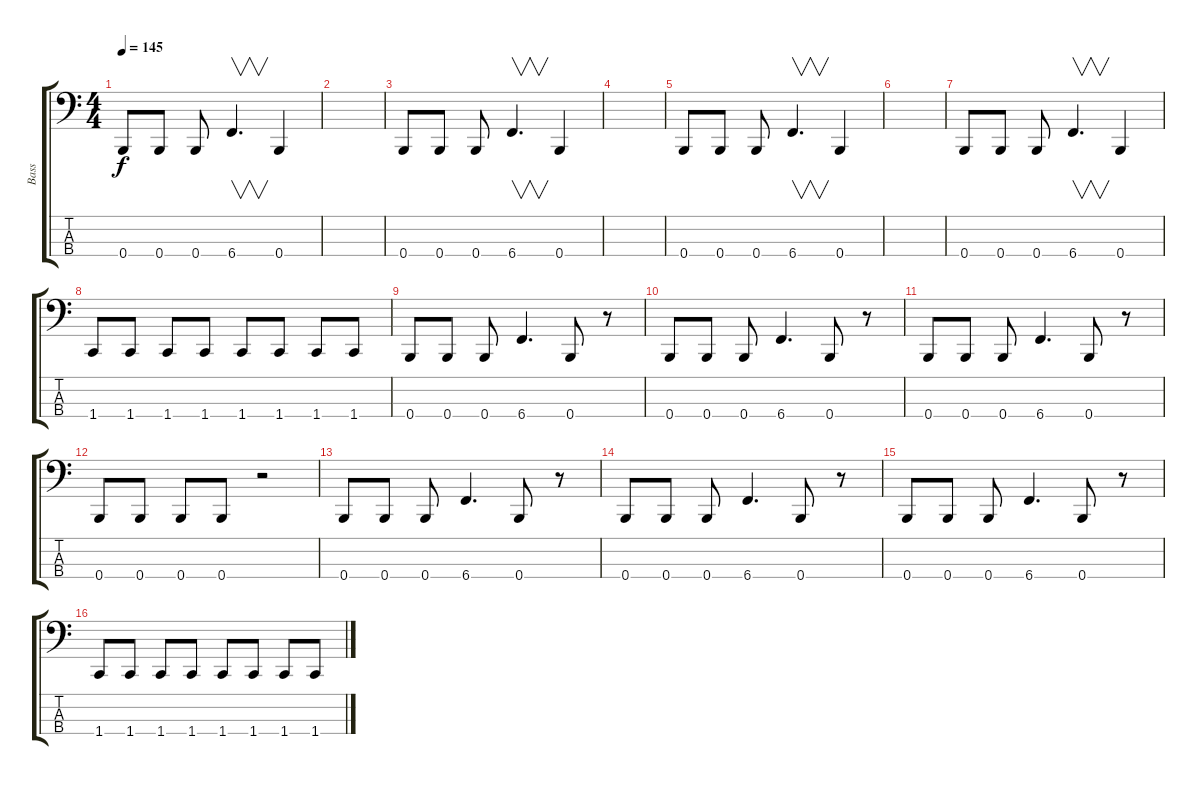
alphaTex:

\track ("Bass" "Bass") {instrument electricbassfinger}
\staff {score tabs}
\tuning (E2 B1 Gb1 B0) {hide}
\ts (4 4)
\tempo 145
\clef f4
\ks c
0.4.8{dy f} 0.4.8 0.4.8 6.4.4{v d} 0.4.4 |
|
0.4.8 0.4.8 0.4.8 6.4.4{v d} 0.4.4 |
|
0.4.8 0.4.8 0.4.8 6.4.4{v d} 0.4.4 |
|
0.4.8 0.4.8 0.4.8 6.4.4{v d} 0.4.4 |
1.4.8 1.4.8 1.4.8 1.4.8 1.4.8 1.4.8 1.4.8 1.4.8 |
0.4.8 0.4.8 0.4.8 6.4.4{d} 0.4.8 r.8 |
0.4.8 0.4.8 0.4.8 6.4.4{d} 0.4.8 r.8 |
0.4.8 0.4.8 0.4.8 6.4.4{d} 0.4.8 r.8 |
0.4.8 0.4.8 0.4.8 0.4.8 r.2 |
0.4.8 0.4.8 0.4.8 6.4.4{d} 0.4.8 r.8 |
0.4.8 0.4.8 0.4.8 6.4.4{d} 0.4.8 r.8 |
0.4.8 0.4.8 0.4.8 6.4.4{d} 0.4.8 r.8 |
1.4.8 1.4.8 1.4.8 1.4.8 1.4.8 1.4.8 1.4.8 1.4.8
